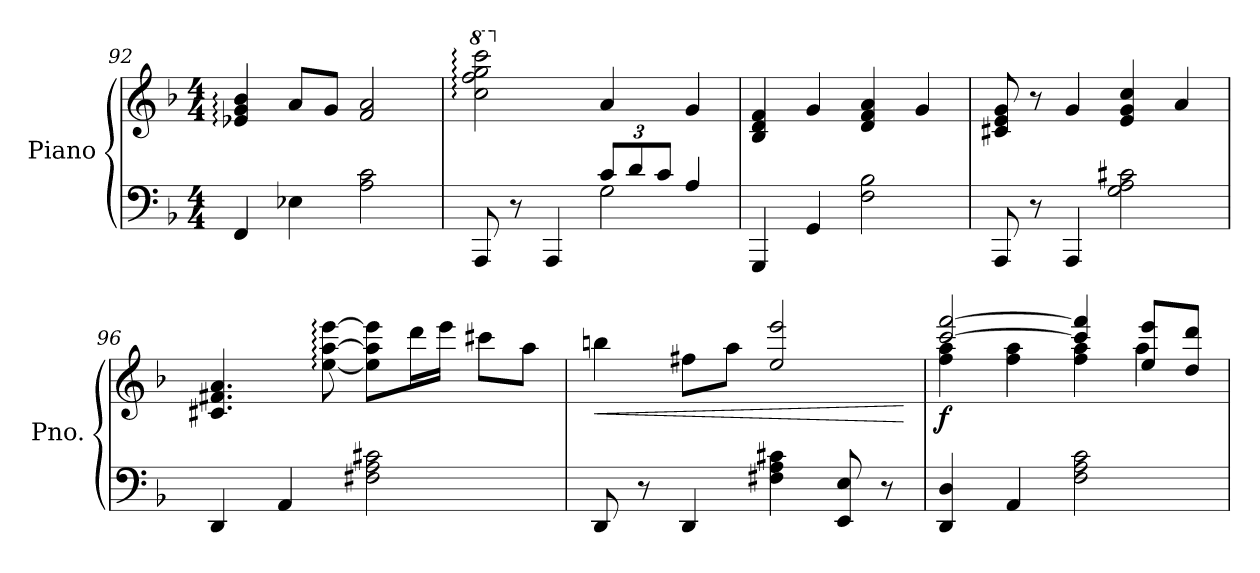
**kern	**kern	**dynam
*part1	*part1	*part1
*staff2	*staff1	*staff1/2
*I"Piano	*	*
*I'Pno.	*	*
*clefF4	*clefG2	*
*k[b-]	*k[b-]	*
*M4/4	*M4/4	*
=92	=92	=92
4FF/	4e-X/: 4g/: 4b-/:	.
4E-X\	8a/L	.
.	8g/J	.
2A\ 2c\	2f/ 2a/	.
!!LO:LB:g=z
=93	=93	=93
*^	*	*
*	*	*8va	*
8AAA/	2ryy	2ccc\: 2fff\: 2ggg\: 2cccc\:	.
8r	.	.	.
4AAA/	.	.	.
*Xbrackettup	*	*	*
*	*	*X8va	*
12c/L	2G\	4a/	.
12d/	.	.	.
12c/J	.	.	.
4A/	.	4g/	.
*v	*v	*	*
=94	=94	=94
4GGG/	4B-/ 4d/ 4f/	.
4GG/	4g/	.
2F\ 2B-\	4d/ 4f/ 4a/	.
.	4g/	.
=95	=95	=95
8AAA/	8c#X/ 8e/ 8g/	.
8r	8r	.
4AAA/	4g/	.
2G\ 2A\ 2c#X\	4e/ 4g/ 4cc/	.
.	4a/	.
=96	=96	=96
4DD/	4.c#X/ 4.f#X/ 4.a/	.
4AA/	.	.
.	[8ee\: [8aa\: [8eee\:	.
2F#X\ 2A\ 2c#X\	8ee\] 8aa\] 8eee\]L	.
.	16ddd\L	.
.	16eee\JJ	.
.	8ccc#X\L	.
.	8aa\J	.
!!LO:LB:g=z
=97	=97	=97
!	!	!LO:HP:b
8DD/	4bbn\	<
8r	.	.
4DD/	8ff#X\L	.
.	8aa\J	.
4F#X\ 4A\ 4c#X\	2ee/ 2eee/	.
8EE/ 8E/	.	.
8r	.	.
.	.	[
=98	=98	=98
*	*^	*
!	!	!	!LO:DY:b
4DD/ 4D/	[2ccc/ [2fff/	4ff\ 4aa\	f
4AA/	.	4ff\ 4aa\	.
2F\ 2A\ 2c\	4ccc/] 4fff/]	4ff\ 4aa\	.
.	8ee/ 8eee/L	4aa\	.
.	8dd/ 8ddd/J	.	.
*	*v	*v	*
=	=	=
*-	*-	*-
